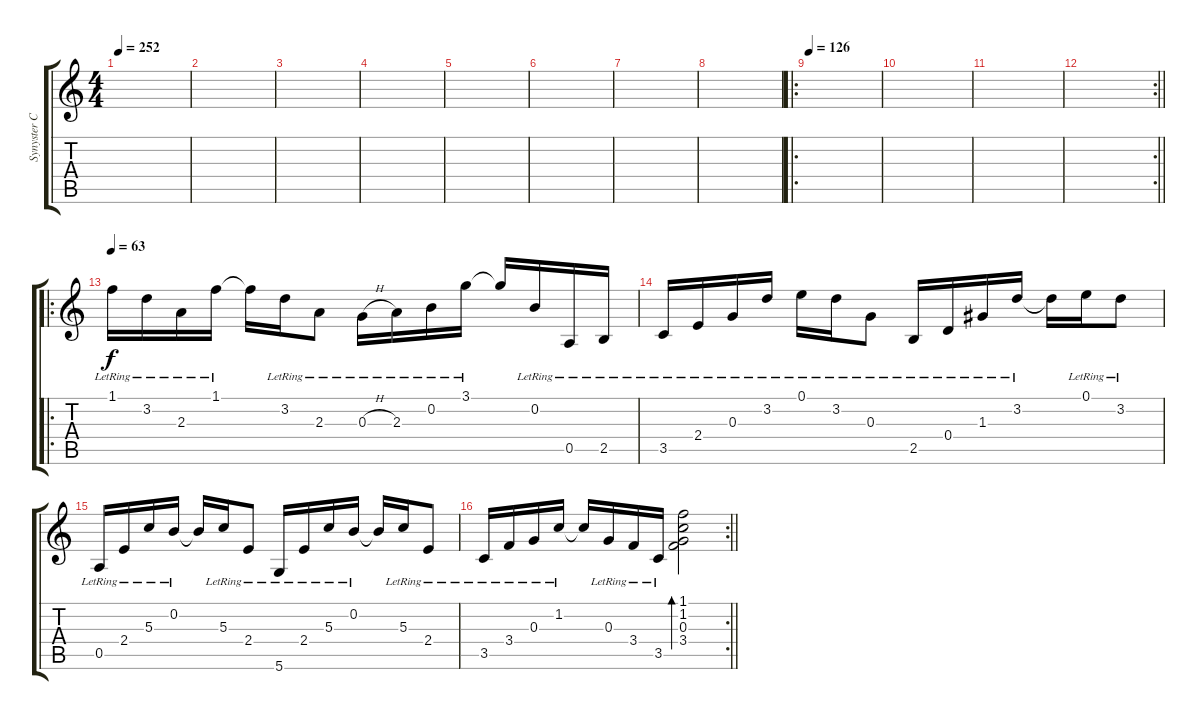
\track ("Synyster Clean" "Synyster C") {instrument electricguitarclean}
\staff {score tabs}
\tuning (E4 B3 G3 D3 A2 D2) {hide}
\ts (4 4)
\tempo 252
\clef g2
\ks c
|
|
|
|
|
|
|
|
\ro
\tempo 126
|
|
|
\rc 2
\barLineRight lightlight
|
\ro
\tempo 63
1.1{lr}.16 3.2{lr}.16 2.3{lr}.16 1.1{lr}.16 1.1{t}.16 3.2{lr}.16 2.3{lr}.8 0.3{h lr}.16 2.3{lr}.16 0.2{lr}.16 3.1{lr}.16 3.1{t}.16 0.2{lr}.16 0.5{lr}.16 2.5{lr}.16 |
3.5{lr}.16 2.4{lr}.16 0.3{lr}.16 3.2{lr}.16 0.1{lr}.16 3.2{lr}.16 0.3{lr}.8 2.5{lr}.16 0.4{lr}.16 1.3{lr}.16 3.2{lr}.16 3.2{t}.16 0.1{lr}.16 3.2{lr}.8 |
0.5{lr}.16 2.4{lr}.16 5.3{lr}.16 0.2{lr}.16 0.2{t}.16 5.3{lr}.16 2.4{lr}.8 5.6{lr}.16 2.4{lr}.16 5.3{lr}.16 0.2{lr}.16 0.2{t}.16 5.3{lr}.16 2.4{lr}.8 |
\rc 2
\barLineRight lightlight
3.5{lr}.16 3.4{lr}.16 0.3{lr}.16 1.2{lr}.16 1.2{t}.16 0.3{lr}.16 3.4{lr}.16 3.5{lr}.16 (1.1 1.2 0.3 3.4).2{bd 120}
